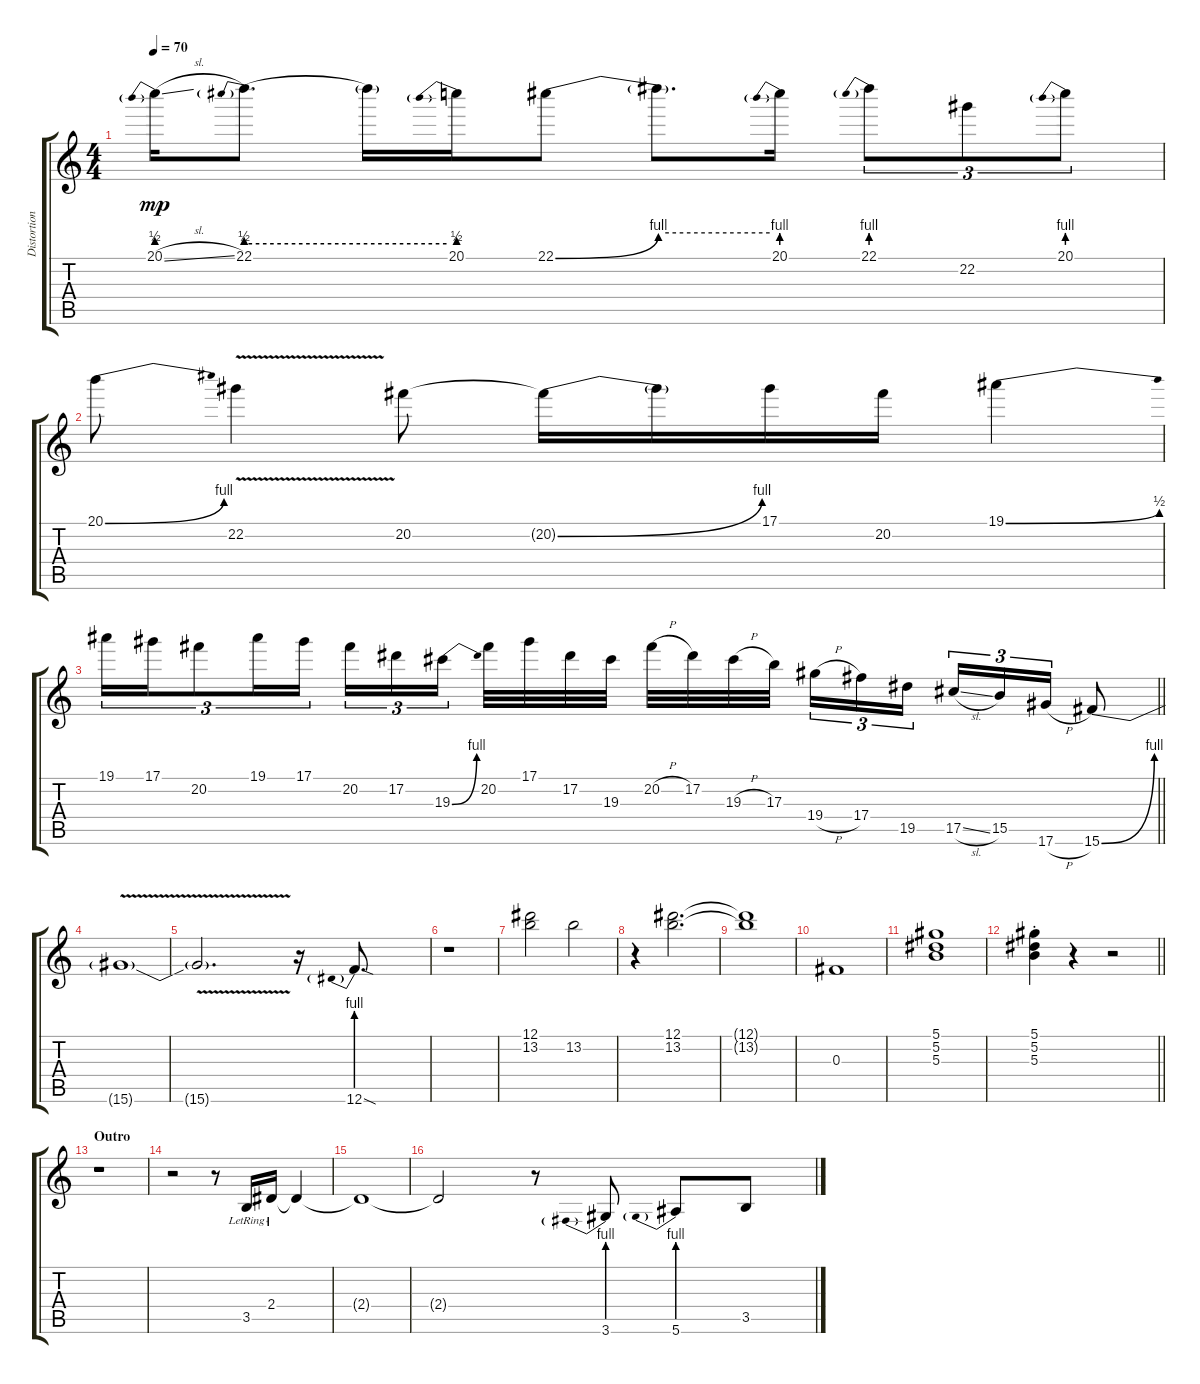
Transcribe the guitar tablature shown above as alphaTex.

\track ("Distortion Gtr Tuned down 1/2 Step" "Distortion") {instrument distortionguitar}
\staff {score tabs}
\tuning (Eb4 Bb3 Gb3 Db3 Ab2 Eb2) {hide}
\ts (4 4)
\tempo 70
\clef g2
\ks c
20.1{be (prebend 0 2 60 2) sl}.16{dy mp} 22.1{be (prebend 0 2 60 2)}.8{d} 22.1{be (hold 0 2 60 2) t}.16 20.1{be (prebend 0 2 60 2)}.16 22.1{be (bend 0 0 60 4)}.8 22.1{be (hold 0 4 60 4) t}.8{d} 20.1{be (prebend 0 4 60 4)}.16 22.1{be (prebend 0 4 60 4)}.8{tu (3 2)} 22.2.8{tu (3 2)} 20.1{be (prebend 0 4 60 4)}.8{tu (3 2)} |
20.1{be (bend 0 0 60 4)}.8 22.2{v}.4 20.2.8 20.2{be (bend 0 0 60 4) t}.16 20.2{t}.16 17.1.16 20.2.16 19.1{be (bend 0 0 60 2)}.4 |
\barLineRight lightlight
19.1.16{tu (3 2)} 17.1.16{tu (3 2)} 20.2.8{tu (3 2)} 19.1.16{tu (3 2)} 17.1.16{tu (3 2)} 20.2.16{tu (3 2)} 17.2.16{tu (3 2)} 19.3{be (bend 0 0 60 4)}.16{tu (3 2) beam splitsecondary} 20.2.32 17.1.32 17.2.32 19.3.32 20.2{h}.32 17.2.32 19.3{h}.32 17.3.32{beam splitsecondary} 19.4{h}.16{tu (3 2)} 17.4.16{tu (3 2)} 19.5.16{tu (3 2)} 17.5{sl}.16{tu (3 2)} 15.5.16{tu (3 2)} 17.6{h}.16{tu (3 2)} 15.6{be (bend 0 0 60 4)}.8 |
15.6{v t}.1 |
15.6{v t}.2{d} r.16 12.6{be (prebend 0 4 60 4) sod}.8{d} |
r.1 |
(12.1 13.2).2 13.2.2 |
r.4 (12.1 13.2).2{d} |
(12.1{t} 13.2{t}).1 |
0.3.1 |
(5.1 5.2 5.3).1 |
\barLineRight lightlight
(5.1{st} 5.2{st} 5.3{st}).4 r.4 r.2 |
\section ("" "Outro")
r.1 |
r.2 r.8 3.5{lr}.16 2.4{lr}.16 2.4{t}.4 |
2.4{t}.1 |
2.4{t}.2 r.8 3.6{be (prebend 0 4 60 4)}.8 5.6{be (prebend 0 4 60 4)}.8 3.5.8
